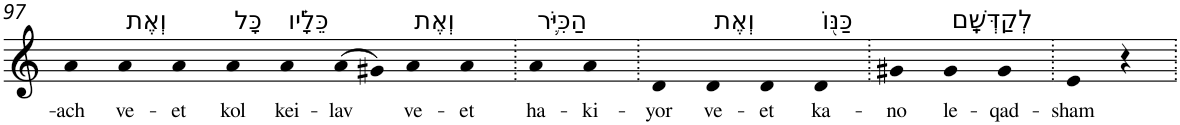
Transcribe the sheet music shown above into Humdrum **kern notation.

**kern	**text
*part1	*part1
*staff1	*staff1
*I"Piano	*
*I'Pno	*
!!LO:PB:g=z
*clefG2	*
*k[]	*
=97	=97
!	!LO:LY:b
4a	-ach
!LO:TX:a:t=וְאֶת	!
!	!LO:LY:b
4a	ve-
!	!LO:LY:b
4a	-et
!LO:TX:a:t=כָּל	!
!	!LO:LY:b
4a	kol
!LO:TX:a:t=כֵּלָ֗יו	!
!	!LO:LY:b
4a	kei-
!	!LO:LY:b
(>8a	-lav
8g#X)	.
!LO:TX:a:t=וְאֶת	!
!	!LO:LY:b
4a	ve-
!	!LO:LY:b
4a	-et
=98.	=98.
!LO:TX:a:t=הַכִּיֹּ֛ר	!
!	!LO:LY:b
4a	ha-
!	!LO:LY:b
4a	-ki-
=99.	=99.
!	!LO:LY:b
4d	-yor
!LO:TX:a:t=וְאֶת	!
!	!LO:LY:b
4d	ve-
!	!LO:LY:b
4d	-et
!LO:TX:a:t=כַּנּ֖וֹ	!
!	!LO:LY:b
4d	ka-
=100.	=100.
!	!LO:LY:b
4g#X	-no
!LO:TX:a:t=לְקַדְּשָֽׁם	!
!	!LO:LY:b
4g#	le-
!	!LO:LY:b
4g#	-qad-
=101.	=101.
!	!LO:LY:b
4e	-sham
4r	.
=.	=.
*-	*-
